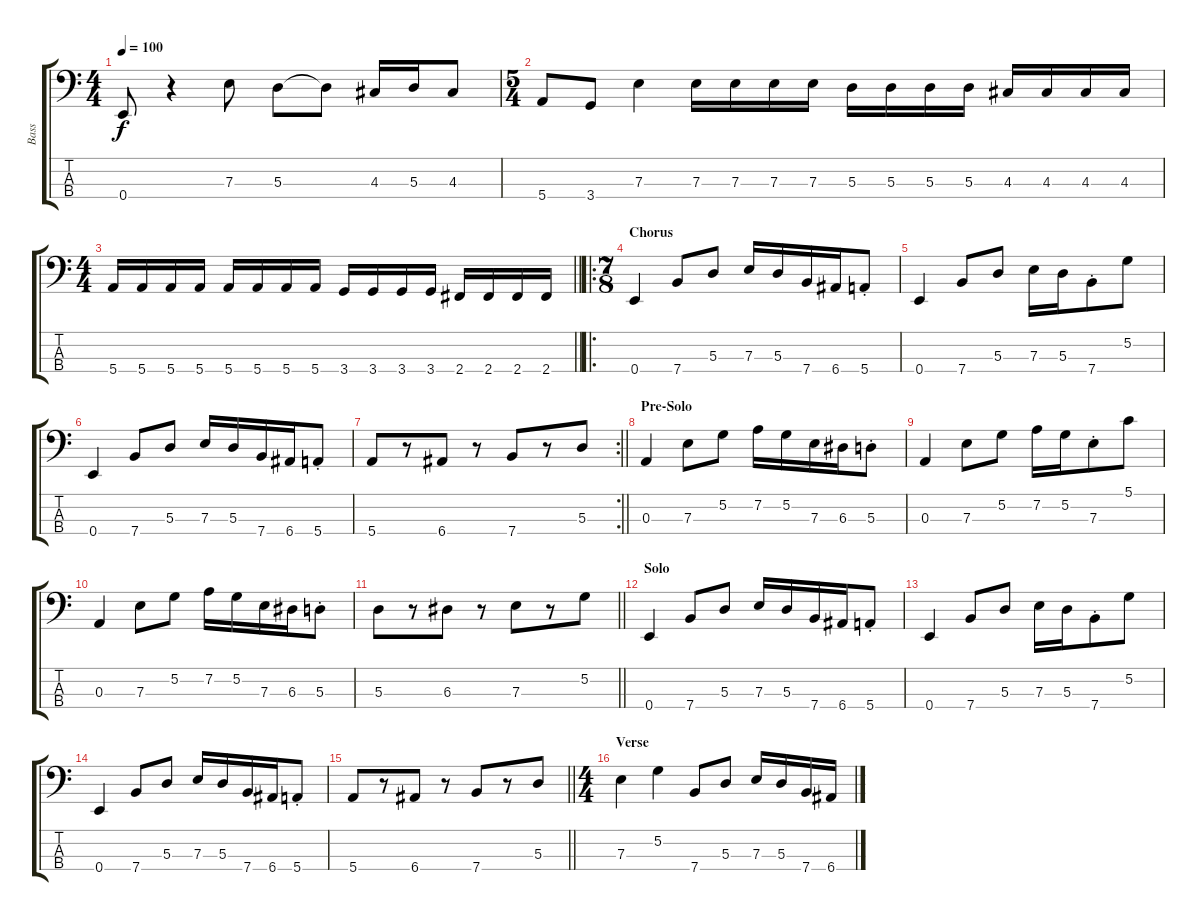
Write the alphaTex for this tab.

\track ("Bass" "Bass") {instrument electricbassfinger}
\staff {score tabs}
\tuning (G2 D2 A1 E1) {hide}
\ts (4 4)
\tempo 100
\clef f4
\ks c
0.4.8{dy f} r.4 7.3.8 5.3.8 5.3{t}.8 4.3.16 5.3.16 4.3.8 |
\ts (5 4)
5.4.8 3.4.8 7.3.4 7.3.16 7.3.16 7.3.16 7.3.16 5.3.16 5.3.16 5.3.16 5.3.16 4.3.16 4.3.16 4.3.16 4.3.16 |
\ts (4 4)
\barLineRight lightlight
5.4.16 5.4.16 5.4.16 5.4.16 5.4.16 5.4.16 5.4.16 5.4.16 3.4.16 3.4.16 3.4.16 3.4.16 2.4.16 2.4.16 2.4.16 2.4.16 |
\ro
\ts (7 8)
\section ("" "Chorus")
0.4.4 7.4.8 5.3.8 7.3.16 5.3.16 7.4.16 6.4.16 5.4{st}.8 |
0.4.4 7.4.8 5.3.8 7.3.16 5.3.16 7.4{st}.8 5.2.8 |
0.4.4 7.4.8 5.3.8 7.3.16 5.3.16 7.4.16 6.4.16 5.4{st}.8 |
\rc 2
\barLineRight lightlight
5.4.8 r.8 6.4.8 r.8 7.4.8 r.8 5.3.8 |
\section ("" "Pre-Solo")
0.3.4 7.3.8 5.2.8 7.2.16 5.2.16 7.3.16 6.3.16 5.3{st}.8 |
0.3.4 7.3.8 5.2.8 7.2.16 5.2.16 7.3{st}.8 5.1.8 |
0.3.4 7.3.8 5.2.8 7.2.16 5.2.16 7.3.16 6.3.16 5.3{st}.8 |
\barLineRight lightlight
5.3.8 r.8 6.3.8 r.8 7.3.8 r.8 5.2.8 |
\section ("" "Solo")
0.4.4 7.4.8 5.3.8 7.3.16 5.3.16 7.4.16 6.4.16 5.4{st}.8 |
0.4.4 7.4.8 5.3.8 7.3.16 5.3.16 7.4{st}.8 5.2.8 |
0.4.4 7.4.8 5.3.8 7.3.16 5.3.16 7.4.16 6.4.16 5.4{st}.8 |
\barLineRight lightlight
5.4.8 r.8 6.4.8 r.8 7.4.8 r.8 5.3.8 |
\ts (4 4)
\section ("" "Verse")
7.3.4 5.2.4 7.4.8 5.3.8 7.3.16 5.3.16 7.4.16 6.4.16
